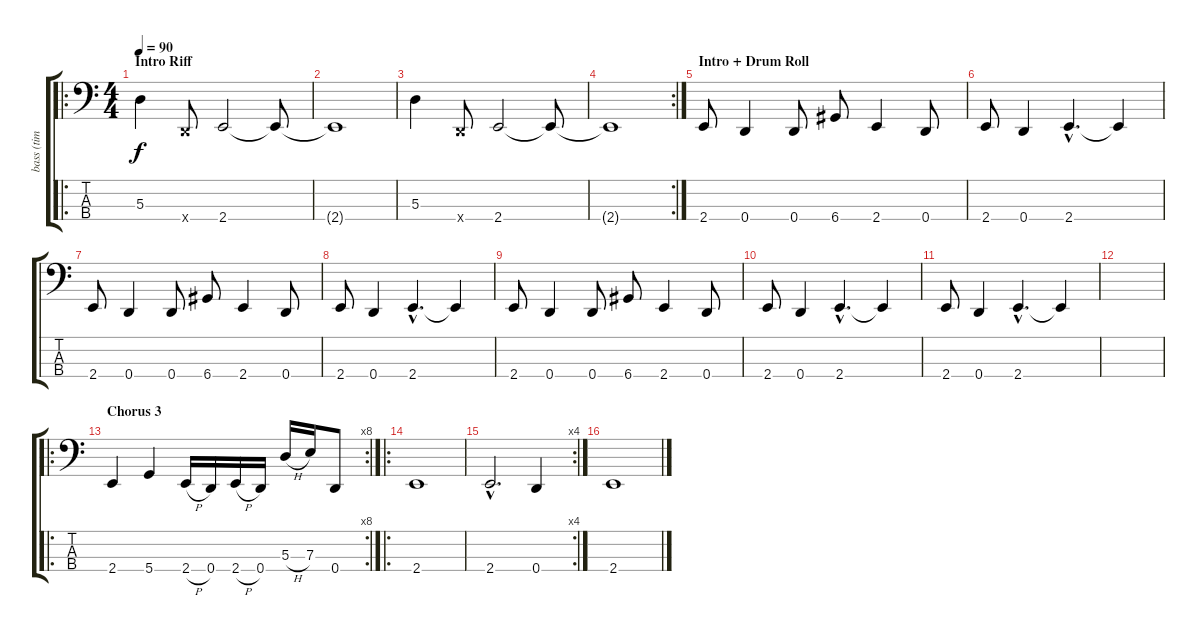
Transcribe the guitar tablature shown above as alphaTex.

\track ("bass (tim commerford)" "bass (tim ") {instrument electricbassfinger}
\staff {score tabs}
\tuning (G2 D2 A1 D1) {hide}
\ro
\ts (4 4)
\section ("" "Intro Riff")
\tempo 90
\clef f4
\ks c
5.3.4{dy f} 0.4{x}.8 2.4.2 2.4{t}.8 |
2.4{t}.1 |
5.3.4 0.4{x}.8 2.4.2 2.4{t}.8 |
\rc 2
2.4{t}.1 |
\section ("" "Intro + Drum Roll")
2.4.8 0.4.4 0.4.8 6.4.8 2.4.4 0.4.8 |
2.4.8 0.4.4 2.4{hac}.4{d} 2.4{t}.4 |
2.4.8 0.4.4 0.4.8 6.4.8 2.4.4 0.4.8 |
2.4.8 0.4.4 2.4{hac}.4{d} 2.4{t}.4 |
2.4.8 0.4.4 0.4.8 6.4.8 2.4.4 0.4.8 |
2.4.8 0.4.4 2.4{hac}.4{d} 2.4{t}.4 |
2.4.8 0.4.4 2.4{hac}.4{d} 2.4{t}.4 |
|
\ro
\rc 8
\section ("" "Chorus 3")
2.4.4 5.4.4 2.4{h}.16 0.4.16 2.4{h}.16 0.4.16 5.3{h}.16 7.3.16 0.4.8 |
\ro
2.4.1 |
\rc 4
2.4{hac}.2{d} 0.4.4 |
2.4.1
